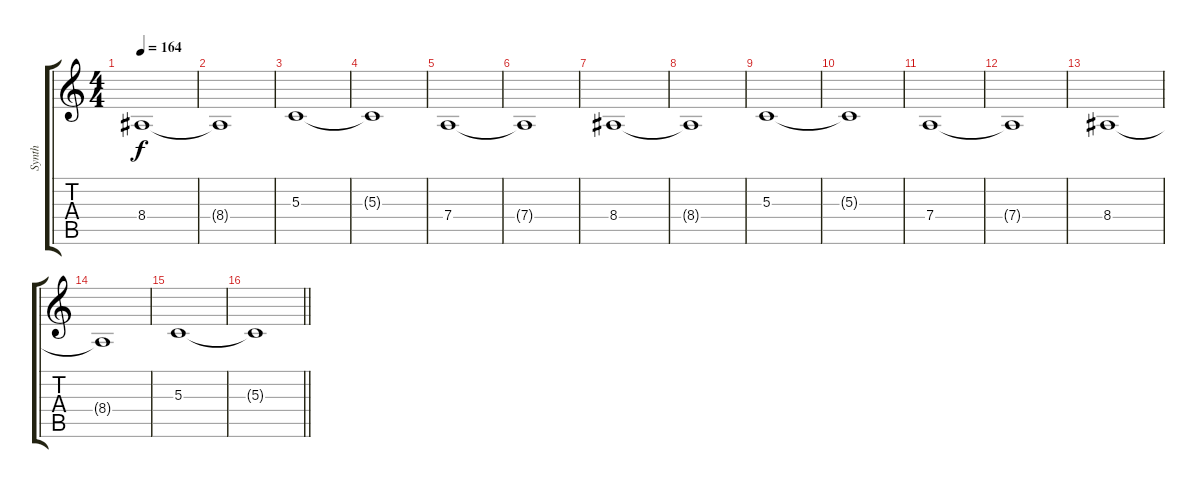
\track ("Synth" "Synth") {instrument synthstrings1}
\staff {score tabs}
\tuning (E4 B3 G3 D3 A2 E2) {hide}
\ts (4 4)
\tempo 164
\clef g2
\ks c
8.4.1{dy f} |
8.4{t}.1 |
5.3.1 |
5.3{t}.1 |
7.4.1 |
7.4{t}.1 |
8.4.1 |
8.4{t}.1 |
5.3.1 |
5.3{t}.1 |
7.4.1 |
7.4{t}.1 |
8.4.1 |
8.4{t}.1 |
5.3.1 |
\barLineRight lightlight
5.3{t}.1
